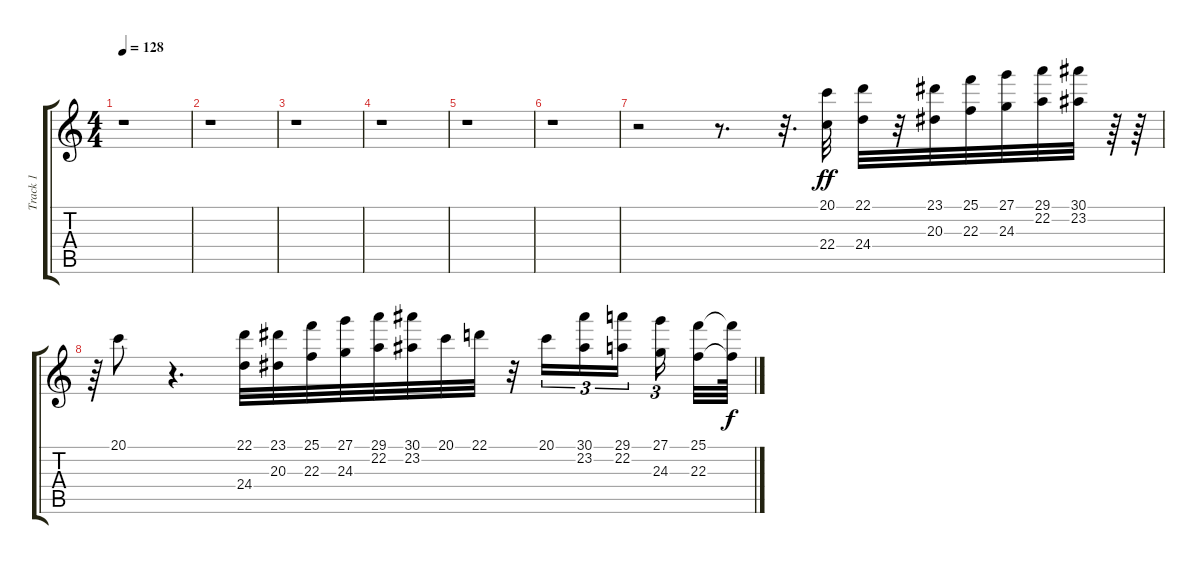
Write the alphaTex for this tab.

\track ("Track 1" "Track 1") {instrument flute}
\staff {score tabs}
\tuning (E4 B3 G3 D3 A2 E2) {hide}
\ts (4 4)
\tempo 128
\clef g2
\ks c
r.1{dy ff} |
r.1 |
r.1 |
r.1 |
r.1 |
r.1 |
r.2 r.8{d} r.32{d} (20.1 22.4).32 (22.1 24.4).32 r.32 (23.1 20.3).32 (25.1 22.3).32 (27.1 24.3).32 (29.1 22.2).32 (30.1 23.2).32 r.64 r.64 |
r.64 20.1.8 r.4{d} (22.1 24.4).32 (23.1 20.3).32 (25.1 22.3).32 (27.1 24.3).32 (29.1 22.2).32 (30.1 23.2).32 20.1.32 22.1.32 r.32 20.1.16{tu (3 2)} (30.1 23.2).16{tu (3 2)} (29.1 22.2).16{tu (3 2) beam splitsecondary} (27.1 24.3).16{tu (3 2) beam splitsecondary} (25.1 22.3).32 (25.1{t} 22.3{t}).64{dy f}
